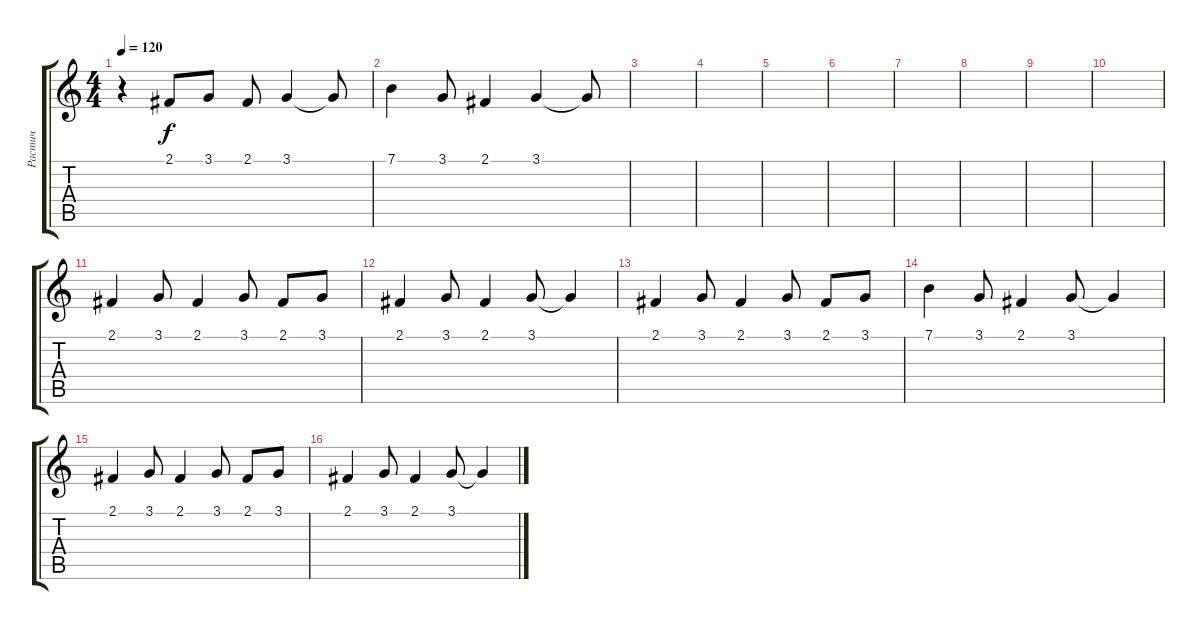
\track ("Растич" "Растич") {instrument violin}
\staff {score tabs}
\tuning (E4 B3 G3 D3 A2 E2) {hide}
\ts (4 4)
\tempo 120
\clef g2
\ks c
r.4{dy f} 2.1.8 3.1.8 2.1.8 3.1.4 3.1{t}.8 |
7.1.4 3.1.8 2.1.4 3.1.4 3.1{t}.8 |
|
|
|
|
|
|
|
|
2.1.4 3.1.8 2.1.4 3.1.8 2.1.8 3.1.8 |
2.1.4 3.1.8 2.1.4 3.1.8 3.1{t}.4 |
2.1.4 3.1.8 2.1.4 3.1.8 2.1.8 3.1.8 |
7.1.4 3.1.8 2.1.4 3.1.8 3.1{t}.4 |
2.1.4 3.1.8 2.1.4 3.1.8 2.1.8 3.1.8 |
2.1.4 3.1.8 2.1.4 3.1.8 3.1{t}.4
